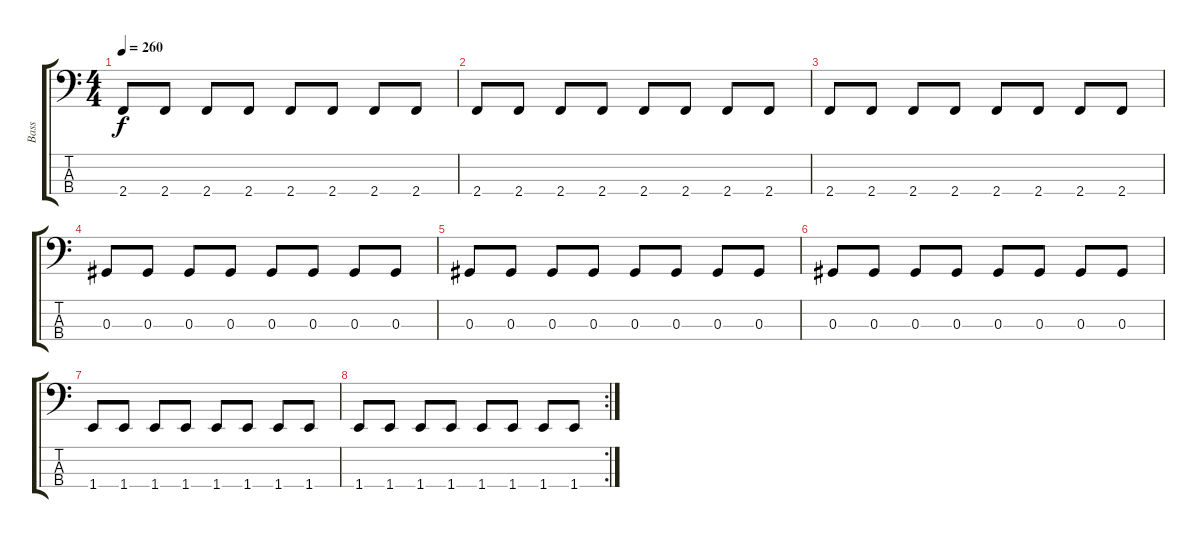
\track ("Bass" "Bass") {instrument electricbasspick}
\staff {score tabs}
\tuning (Gb2 Db2 Ab1 Eb1) {hide}
\ts (4 4)
\tempo 260
\clef f4
\ks c
2.4.8{dy f} 2.4.8 2.4.8 2.4.8 2.4.8 2.4.8 2.4.8 2.4.8 |
2.4.8 2.4.8 2.4.8 2.4.8 2.4.8 2.4.8 2.4.8 2.4.8 |
2.4.8 2.4.8 2.4.8 2.4.8 2.4.8 2.4.8 2.4.8 2.4.8 |
0.3.8 0.3.8 0.3.8 0.3.8 0.3.8 0.3.8 0.3.8 0.3.8 |
0.3.8 0.3.8 0.3.8 0.3.8 0.3.8 0.3.8 0.3.8 0.3.8 |
0.3.8 0.3.8 0.3.8 0.3.8 0.3.8 0.3.8 0.3.8 0.3.8 |
1.4.8 1.4.8 1.4.8 1.4.8 1.4.8 1.4.8 1.4.8 1.4.8 |
\rc 2
1.4.8 1.4.8 1.4.8 1.4.8 1.4.8 1.4.8 1.4.8 1.4.8
